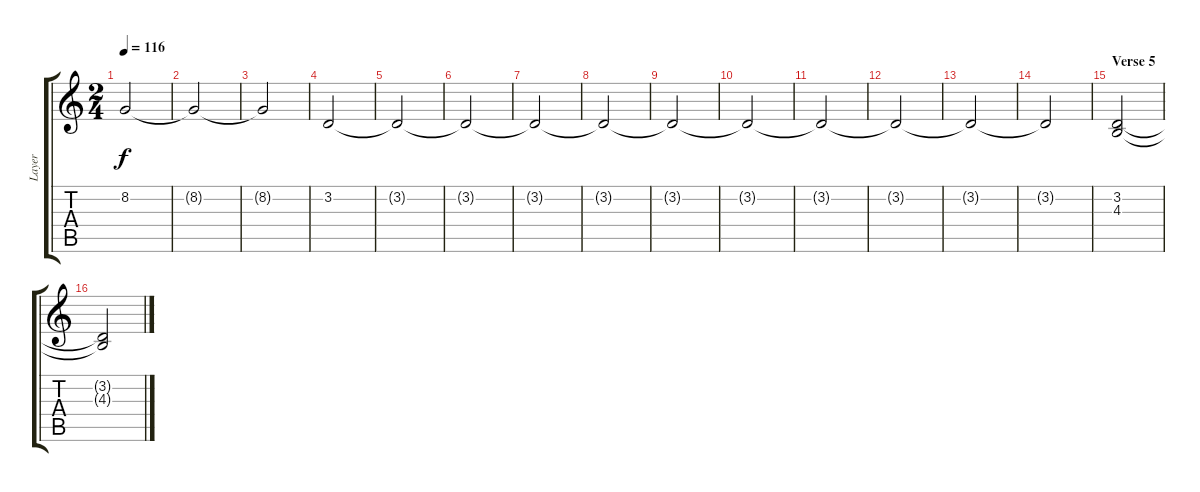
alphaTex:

\track ("Layer" "Layer") {instrument synthstrings2}
\staff {score tabs}
\tuning (E4 B3 G3 D3 A2 E2) {hide}
\ts (2 4)
\tempo 116
\clef g2
\ks c
8.2{t}.2{dy f} |
8.2{t}.2 |
8.2{t}.2 |
3.2.2 |
3.2{t}.2 |
3.2{t}.2 |
3.2{t}.2 |
3.2{t}.2 |
3.2{t}.2 |
3.2{t}.2 |
3.2{t}.2 |
3.2{t}.2 |
3.2{t}.2 |
3.2{t}.2 |
\section ("" "Verse 5")
(3.2 4.3).2 |
(3.2{t} 4.3{t}).2
